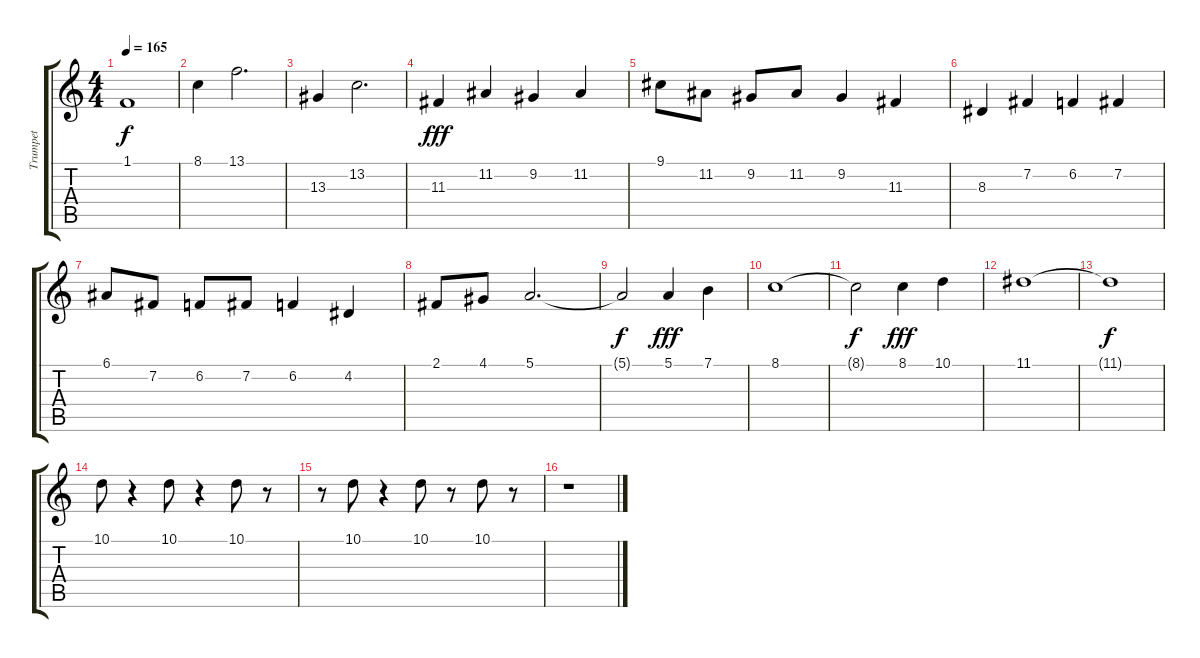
\track ("Trumpet" "Trumpet") {instrument trumpet}
\staff {score tabs}
\tuning (E4 B3 G3 D3 A2 E2) {hide}
\ts (4 4)
\tempo 165
\clef g2
\ks c
1.1{t}.1{dy f} |
8.1.4 13.1.2{d} |
13.3.4 13.2.2{d} |
11.3.4{dy fff} 11.2.4 9.2.4 11.2.4 |
9.1.8 11.2.8 9.2.8 11.2.8 9.2.4 11.3.4 |
8.3.4 7.2.4 6.2.4 7.2.4 |
6.1.8 7.2.8 6.2.8 7.2.8 6.2.4 4.2.4 |
2.1.8 4.1.8 5.1.2{d} |
5.1{t}.2{dy f} 5.1.4{dy fff} 7.1.4 |
8.1.1 |
8.1{t}.2{dy f} 8.1.4{dy fff} 10.1.4 |
11.1.1 |
11.1{t}.1{dy f} |
10.1.8 r.4 10.1.8 r.4 10.1.8 r.8 |
r.8 10.1.8 r.4 10.1.8 r.8 10.1.8 r.8 |
r.1
